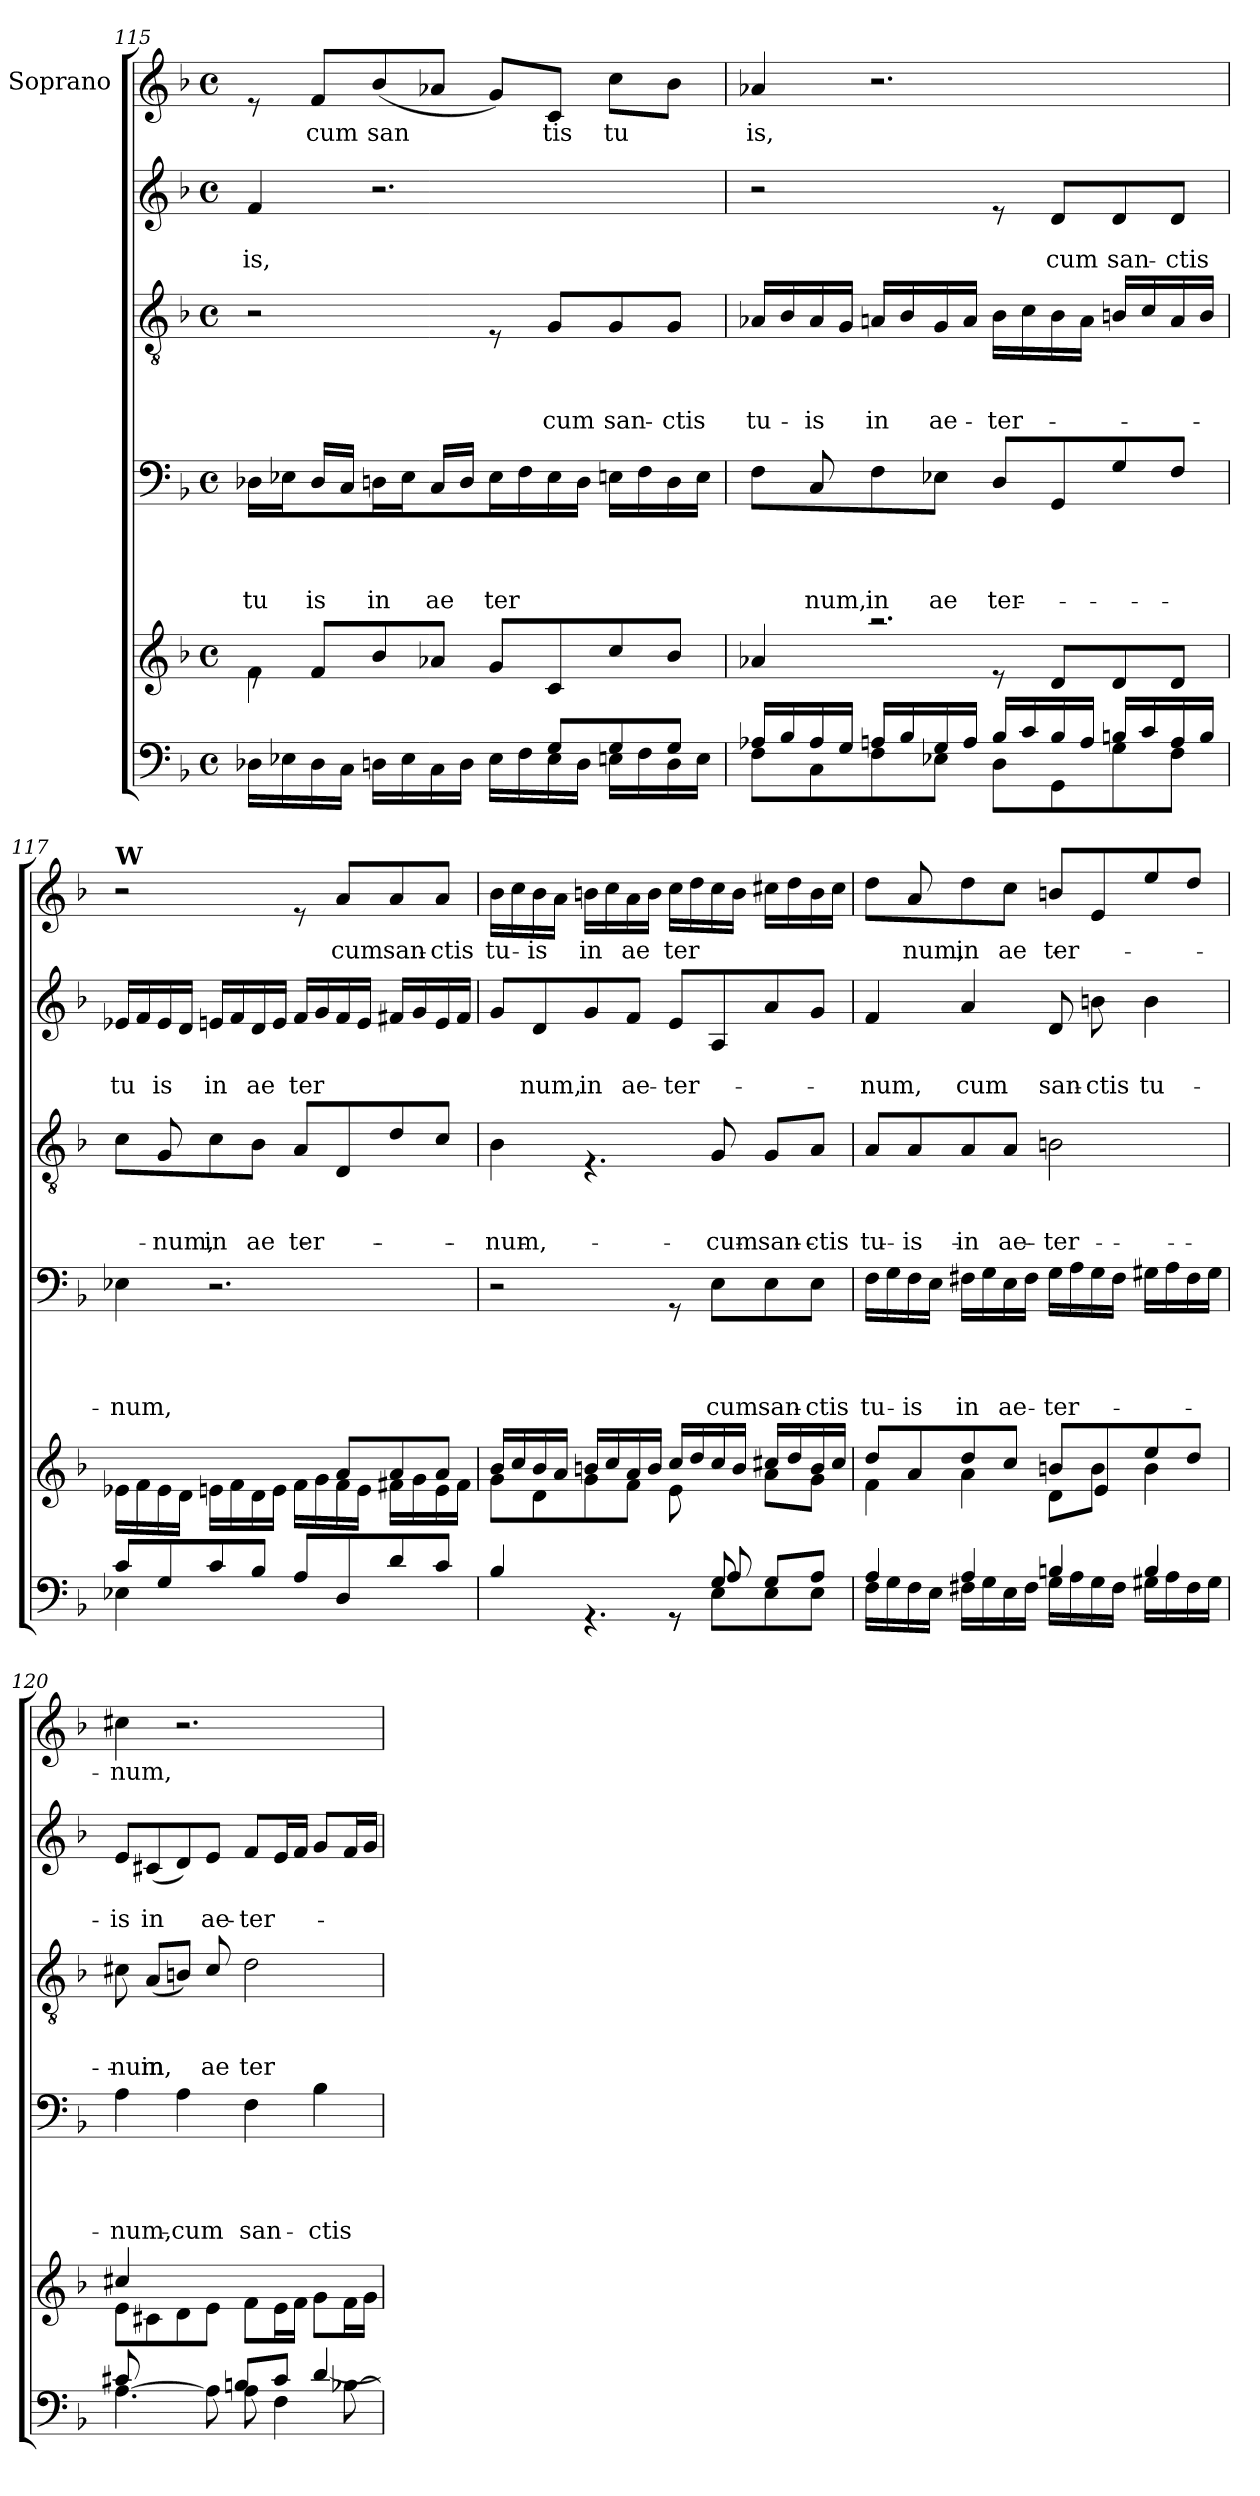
**kern	**kern	**kern	**text	**text	**text	**text	**kern	**text	**text	**text	**kern	**text	**text	**kern	**text
*part6	*part5	*part4	*part4	*part4	*part4	*part4	*part3	*part3	*part3	*part3	*part2	*part2	*part2	*part1	*part1
*staff6	*staff5	*staff4	*staff4	*staff4	*staff4	*staff4	*staff3	*staff3	*staff3	*staff3	*staff2	*staff2	*staff2	*staff1	*staff1
*	*	*	*	*	*	*	*	*	*	*	*	*	*	*I"Soprano	*
*clefF4	*clefG2	*clefF4	*	*	*	*	*clefGv2	*	*	*	*clefG2	*	*	*clefG2	*
*k[b-]	*k[b-]	*k[b-]	*	*	*	*	*k[b-]	*	*	*	*k[b-]	*	*	*k[b-]	*
*F:	*F:	*F:	*	*	*	*	*F:	*	*	*	*F:	*	*	*F:	*
*M4/4	*M4/4	*M4/4	*	*	*	*	*M4/4	*	*	*	*M4/4	*	*	*M4/4	*
*met(c)	*met(c)	*met(c)	*	*	*	*	*met(c)	*	*	*	*met(c)	*	*	*met(c)	*
=115	=115	=115	=115	=115	=115	=115	=115	=115	=115	=115	=115	=115	=115	=115	=115
*^	*^	*	*	*	*	*	*	*	*	*	*	*	*	*	*
!	!	!	!	!	!	!	!	!LO:LY:b	!	!	!	!	!	!	!LO:LY:b	!	!
*	*	*	*	*^	*	*	*	*	*	*	*	*	*	*	*	*	*
16D-X\LL	2ryy	4f\	8re	16D-X\LL	8ryy	.	.	.	tu	2r	.	.	.	4f/	.	-is,	8re	.
16E-X\	.	.	.	16E-X\	.	.	.	.	.	.	.	.	.	.	.	.	.	.
!	!	!	!	!	!	!	!	!	!LO:LY:b	!	!	!	!	!	!	!	!	!LO:LY:b
16D-\	.	.	8f/L	8ryy	16D-/LL	.	.	.	is	.	.	.	.	.	.	.	8f/L	cum
16C\JJ	.	.	.	.	16C/JJ	.	.	.	.	.	.	.	.	.	.	.	.	.
!	!	!	!	!	!	!	!	!	!LO:LY:b	!	!	!	!	!	!	!	!	!LO:LY:b
16Dn\LL	.	2.ryy	8b-/	16Dn\	8ryy	.	.	.	in	.	.	.	.	2.r	.	.	(<8b-/	san
16E-\	.	.	.	16E-\	.	.	.	.	.	.	.	.	.	.	.	.	.	.
!	!	!	!	!	!	!	!	!	!LO:LY:b	!	!	!	!	!	!	!	!	!
16C\	.	.	8a-X/J	8ryy	16C/LL	.	.	.	ae	.	.	.	.	.	.	.	8a-X/J	.
16D\JJ	.	.	.	.	16D/JJ	.	.	.	.	.	.	.	.	.	.	.	.	.
!	!	!	!	!	!	!	!	!	!LO:LY:b	!	!	!	!	!	!	!	!	!
16E-\LL	8ryy	.	8g/L	16E-\	4ryy	.	.	.	ter	8rE	.	.	.	.	.	.	8g/L)	.
16F\	.	.	.	16F\	.	.	.	.	.	.	.	.	.	.	.	.	.	.
!	!	!	!	!	!	!	!	!	!	!	!	!	!LO:LY:b	!	!	!	!	!LO:LY:b
16E-\	8G/L	.	8c/	16E-\	.	.	.	.	.	8G/L	.	.	-cum	.	.	.	8c/J	tis
16D\JJ	.	.	.	16D\JJ	.	.	.	.	.	.	.	.	.	.	.	.	.	.
!	!	!	!	!	!	!	!	!	!	!	!	!	!LO:LY:b	!	!	!	!	!LO:LY:b
16En\LL	8G/	.	8cc/	4ryy	16En\LL	.	.	.	.	8G/	.	.	san-	.	.	.	8cc\L	tu
16F\	.	.	.	.	16F\	.	.	.	.	.	.	.	.	.	.	.	.	.
!	!	!	!	!	!	!	!	!	!	!	!	!	!LO:LY:b	!	!	!	!	!
16D\	8G/J	.	8b-/J	.	16D\	.	.	.	.	8G/J	.	.	-ctis	.	.	.	8b-\J	.
16E\JJ	.	.	.	.	16E\JJ	.	.	.	.	.	.	.	.	.	.	.	.	.
!!LO:PB:g=z
=116	=116	=116	=116	=116	=116	=116	=116	=116	=116	=116	=116	=116	=116	=116	=116	=116	=116	=116
!	!	!	!	!	!	!	!	!	!	!	!	!	!LO:LY:b	!	!	!	!	!LO:LY:b
8F\L	16A-X/LL	4a-X/	2ryy	8F\L	8ryy	.	.	.	.	16A-X/LL	.	.	tu-	2r	.	.	4a-X/	is,
.	16B-/	.	.	.	.	.	.	.	.	16B-/	.	.	.	.	.	.	.	.
!	!	!	!	!	!	!	!	!	!LO:LY:b	!	!	!	!LO:LY:b	!	!	!	!	!
8C\	16A-/	.	.	8ryy	8C/	.	.	.	-num,	16A-/	.	.	-is	.	.	.	.	.
.	16G/JJ	.	.	.	.	.	.	.	.	16G/JJ	.	.	.	.	.	.	.	.
!	!	!	!	!	!	!	!	!	!LO:LY:b	!	!	!	!LO:LY:b	!	!	!	!	!
8F\	16An/LL	2.raa	.	8F\	4ryy	.	.	.	in	16An/LL	.	.	in	.	.	.	2.r	.
.	16B-/	.	.	.	.	.	.	.	.	16B-/	.	.	.	.	.	.	.	.
!	!	!	!	!	!	!	!	!	!LO:LY:b	!	!	!	!LO:LY:b	!	!	!	!	!
8E-X\J	16G/	.	.	8E-X\J	.	.	.	.	ae-	16G/	.	.	ae-	.	.	.	.	.
.	16A/JJ	.	.	.	.	.	.	.	.	16A/JJ	.	.	.	.	.	.	.	.
!	!	!	!	!	!	!	!	!	!LO:LY:b	!	!	!	!LO:LY:b	!	!	!	!	!
8D\L	16B-/LL	.	8re	2ryy	8D/L	.	.	.	ter-	16B-\LL	.	.	-ter-	8re	.	.	.	.
.	16c/	.	.	.	.	.	.	.	.	16c\	.	.	.	.	.	.	.	.
!	!	!	!	!	!	!	!	!	!	!	!	!	!	!	!	!LO:LY:b	!	!
8GG\	16B-/	.	8d/L	.	8GG/	.	.	.	.	16B-\	.	.	.	8d/L	.	cum	.	.
.	16A/JJ	.	.	.	.	.	.	.	.	16A\JJ	.	.	.	.	.	.	.	.
!	!	!	!	!	!	!	!	!	!	!	!	!	!	!	!	!LO:LY:b	!	!
8G\	16Bn/LL	.	8d/	.	8G/	.	.	.	.	16Bn/LL	.	.	.	8d/	.	san-	.	.
.	16c/	.	.	.	.	.	.	.	.	16c/	.	.	.	.	.	.	.	.
!	!	!	!	!	!	!	!	!	!	!	!	!	!	!	!	!LO:LY:b	!	!
8F\J	16A/	.	8d/J	.	8F/J	.	.	.	.	16A/	.	.	.	8d/J	.	-ctis	.	.
.	16B/JJ	.	.	.	.	.	.	.	.	16B/JJ	.	.	.	.	.	.	.	.
*	*	*	*	*v	*v	*	*	*	*	*	*	*	*	*	*	*	*	*
!!LO:LB:g=z
=117	=117	=117	=117	=117	=117	=117	=117	=117	=117	=117	=117	=117	=117	=117	=117	=117	=117
!	!	!	!	!	!	!	!	!	!	!	!	!	!	!	!	!LO:TX:a:B:t=W	!
!	!	!	!	!	!	!	!	!LO:LY:b	!	!	!	!	!	!	!LO:LY:b	!	!
*	*	*	*	*	*	*	*	*	*^	*	*	*	*	*	*	*	*
4E-X\	8c/L	16e-X\LL	2ryy	4E-X\	.	.	.	-num,	8c\L	8ryy	.	.	.	16e-X/LL	.	tu	2r	.
.	.	16f\	.	.	.	.	.	.	.	.	.	.	.	16f/	.	.	.	.
!	!	!	!	!	!	!	!	!	!	!	!	!	!LO:LY:b	!	!	!LO:LY:b	!	!
.	8G/	16e-\	.	.	.	.	.	.	8ryy	8G/	.	.	-num,	16e-/	.	is	.	.
.	.	16d\JJ	.	.	.	.	.	.	.	.	.	.	.	16d/JJ	.	.	.	.
!	!	!	!	!	!	!	!	!	!	!	!	!	!LO:LY:b	!	!	!LO:LY:b	!	!
2.ryy	8c/	16en\LL	.	2.r	.	.	.	.	8c\	4ryy	.	.	-in	16en/LL	.	in	.	.
.	.	16f\	.	.	.	.	.	.	.	.	.	.	.	16f/	.	.	.	.
!	!	!	!	!	!	!	!	!	!	!	!	!	!LO:LY:b	!	!	!LO:LY:b	!	!
.	8B-/J	16d\	.	.	.	.	.	.	8B-\J	.	.	.	ae-	16d/	.	ae	.	.
.	.	16e\JJ	.	.	.	.	.	.	.	.	.	.	.	16e/JJ	.	.	.	.
!	!	!	!	!	!	!	!	!	!	!	!	!	!LO:LY:b	!	!	!LO:LY:b	!	!
.	8A/L	16f\LL	8ryy	.	.	.	.	.	2ryy	8A/L	.	.	ter-	16f/LL	.	ter	8re	.
.	.	16g\	.	.	.	.	.	.	.	.	.	.	.	16g/	.	.	.	.
!	!	!	!	!	!	!	!	!	!	!	!	!	!	!	!	!	!	!LO:LY:b
.	8D/	16f\	8a/L	.	.	.	.	.	.	8D/	.	.	.	16f/	.	.	8a/L	cum
.	.	16e\JJ	.	.	.	.	.	.	.	.	.	.	.	16e/JJ	.	.	.	.
!	!	!	!	!	!	!	!	!	!	!	!	!	!	!	!	!	!	!LO:LY:b
.	8d/	16f#X\LL	8a/	.	.	.	.	.	.	8d/	.	.	.	16f#X/LL	.	.	8a/	san-
.	.	16g\	.	.	.	.	.	.	.	.	.	.	.	16g/	.	.	.	.
!	!	!	!	!	!	!	!	!	!	!	!	!	!	!	!	!	!	!LO:LY:b
.	8c/J	16e\	8a/J	.	.	.	.	.	.	8c/J	.	.	.	16e/	.	.	8a/J	-ctis
.	.	16f#\JJ	.	.	.	.	.	.	.	.	.	.	.	16f#/JJ	.	.	.	.
*	*	*	*	*	*	*	*	*	*v	*v	*	*	*	*	*	*	*	*
=118	=118	=118	=118	=118	=118	=118	=118	=118	=118	=118	=118	=118	=118	=118	=118	=118	=118
*	*^	*	*	*	*	*	*	*	*	*	*	*	*	*	*	*	*
!	!	!	!	!	!	!	!	!	!	!	!	!	!LO:LY:b	!	!	!	!	!LO:LY:b
4B-/	2ryy	2ryy	8g\L	16b-/LL	2r	.	.	.	.	4B-\	.	.	-num,	8g/L	.	.	16b-\LL	tu-
.	.	.	.	16cc/	.	.	.	.	.	.	.	.	.	.	.	.	16cc\	.
!	!	!	!	!	!	!	!	!	!	!	!	!	!	!	!	!LO:LY:b	!	!LO:LY:b
.	.	.	8d\	16b-/	.	.	.	.	.	.	.	.	.	8d/	.	num,	16b-\	-is
.	.	.	.	16a/JJ	.	.	.	.	.	.	.	.	.	.	.	.	16a\JJ	.
!	!	!	!	!	!	!	!	!	!	!	!	!	!	!	!	!LO:LY:b	!	!LO:LY:b
4.rGG	.	.	8g\	16bn/LL	.	.	.	.	.	4.rE	.	.	.	8g/	.	in	16bn\LL	in
.	.	.	.	16cc/	.	.	.	.	.	.	.	.	.	.	.	.	16cc\	.
!	!	!	!	!	!	!	!	!	!	!	!	!	!	!	!	!LO:LY:b	!	!LO:LY:b
.	.	.	8f\J	16a/	.	.	.	.	.	.	.	.	.	8f/J	.	ae-	16a\	ae
.	.	.	.	16b/JJ	.	.	.	.	.	.	.	.	.	.	.	.	16b\JJ	.
!	!	!	!	!	!	!	!	!	!	!	!	!	!	!	!	!LO:LY:b	!	!LO:LY:b
.	8rGG	8rGG	8e\	16cc/LL	8rGG	.	.	.	.	.	.	.	.	8e/L	.	-ter-	16cc\LL	ter
.	.	.	.	16dd/	.	.	.	.	.	.	.	.	.	.	.	.	16dd\	.
!	!	!	!	!	!	!	!	!	!LO:LY:b	!	!	!	!LO:LY:b	!	!	!	!	!
8G/	8E\L	8A/	8ryy	16cc/	8E\L	.	.	.	cum	8G/	.	.	cum	8A/	.	.	16cc\	.
.	.	.	.	16b/JJ	.	.	.	.	.	.	.	.	.	.	.	.	16b\JJ	.
!	!	!	!	!	!	!	!	!	!LO:LY:b	!	!	!	!LO:LY:b	!	!	!	!	!
8G/L	8E\	4ryy	8a\L	16cc#X/LL	8E\	.	.	.	san-	8G/L	.	.	san-	8a/	.	.	16cc#X\LL	.
.	.	.	.	16dd/	.	.	.	.	.	.	.	.	.	.	.	.	16dd\	.
!	!	!	!	!	!	!	!	!	!LO:LY:b	!	!	!	!LO:LY:b	!	!	!	!	!
8A/J	8E\J	.	8g\J	16b/	8E\J	.	.	.	-ctis	8A/J	.	.	-ctis	8g/J	.	.	16b\	.
.	.	.	.	16cc#/JJ	.	.	.	.	.	.	.	.	.	.	.	.	16cc#\JJ	.
*	*v	*v	*	*	*	*	*	*	*	*	*	*	*	*	*	*	*	*
=119	=119	=119	=119	=119	=119	=119	=119	=119	=119	=119	=119	=119	=119	=119	=119	=119	=119
!	!	!	!	!	!	!	!	!LO:LY:b	!	!	!	!LO:LY:b	!	!	!LO:LY:b	!	!
*	*	*	*	*	*	*	*	*	*	*	*	*	*	*	*	*^	*
16F\LL	4A/	4f\	8dd/L	16F\LL	.	.	.	tu-	8A/L	.	.	tu-	4f/	.	-num,	8dd\L	8ryy	.
16G\	.	.	.	16G\	.	.	.	.	.	.	.	.	.	.	.	.	.	.
!	!	!	!	!	!	!	!	!LO:LY:b	!	!	!	!LO:LY:b	!	!	!	!	!	!LO:LY:b
16F\	.	.	8a/	16F\	.	.	.	-is	8A/	.	.	-is	.	.	.	8ryy	8a/	-num,
16E\JJ	.	.	.	16E\JJ	.	.	.	.	.	.	.	.	.	.	.	.	.	.
!	!	!	!	!	!	!	!	!LO:LY:b	!	!	!	!LO:LY:b	!	!	!LO:LY:b	!	!	!LO:LY:b
16F#X\LL	4A/	4a\	8dd/	16F#X\LL	.	.	.	in	8A/	.	.	in	4a/	.	cum	8dd\	4ryy	in
16G\	.	.	.	16G\	.	.	.	.	.	.	.	.	.	.	.	.	.	.
!	!	!	!	!	!	!	!	!LO:LY:b	!	!	!	!LO:LY:b	!	!	!	!	!	!LO:LY:b
16E\	.	.	8cc/J	16E\	.	.	.	ae-	8A/J	.	.	ae-	.	.	.	8cc\J	.	ae-
16F#\JJ	.	.	.	16F#\JJ	.	.	.	.	.	.	.	.	.	.	.	.	.	.
!	!	!	!	!	!	!	!	!LO:LY:b	!	!	!	!LO:LY:b	!	!	!LO:LY:b	!	!	!LO:LY:b
16G\LL	4Bn/	8d\L	8bn/L	16G\LL	.	.	.	-ter-	2Bn\	.	.	-ter-	8d/	.	san-	2ryy	8bn/L	ter
16A\	.	.	.	16A\	.	.	.	.	.	.	.	.	.	.	.	.	.	.
!	!	!	!	!	!	!	!	!	!	!	!	!	!	!	!LO:LY:b	!	!	!
16G\	.	8b\J	8e/	16G\	.	.	.	.	.	.	.	.	8bn\	.	-ctis	.	8e/	.
16F#\JJ	.	.	.	16F#\JJ	.	.	.	.	.	.	.	.	.	.	.	.	.	.
!	!	!	!	!	!	!	!	!	!	!	!	!	!	!	!LO:LY:b	!	!	!
16G#X\LL	4B/	4b\	8ee/	16G#X\LL	.	.	.	.	.	.	.	.	4b\	.	tu-	.	8ee/	.
16A\	.	.	.	16A\	.	.	.	.	.	.	.	.	.	.	.	.	.	.
16F#\	.	.	8dd/J	16F#\	.	.	.	.	.	.	.	.	.	.	.	.	8dd/J	.
16G#\JJ	.	.	.	16G#\JJ	.	.	.	.	.	.	.	.	.	.	.	.	.	.
*	*	*	*	*	*	*	*	*	*	*	*	*	*	*	*	*v	*v	*
!!LO:LB:g=z
=120	=120	=120	=120	=120	=120	=120	=120	=120	=120	=120	=120	=120	=120	=120	=120	=120	=120
!	!	!	!	!	!	!	!	!LO:LY:b	!	!	!	!LO:LY:b	!	!	!LO:LY:b	!	!LO:LY:b
*	*	*	*	*	*	*	*	*	*^	*	*	*	*	*	*	*	*
[>4.A\	8c#X/	8e\L	4cc#X/	4A\	.	.	.	-num,-	8c#X\	8ryy	.	.	-num,	8e/L	.	-is	4cc#X\	num,
!	!	!	!	!	!	!	!	!	!	!	!	!	!LO:LY:b	!	!	!LO:LY:b	!	!
.	4.ryy	8c#X\	.	.	.	.	.	.	4ryy	(<8A/L	.	.	-in	(<8c#X/	.	in	.	.
!	!	!	!	!	!	!	!	!LO:LY:b	!	!	!	!	!	!	!	!	!	!
.	.	8d\	2.ryy	4A\	.	.	.	-cum	.	8Bn/J)	.	.	.	8d/)	.	.	2.r	.
!	!	!	!	!	!	!	!	!	!	!	!	!	!LO:LY:b	!	!	!LO:LY:b	!	!
8A\]	.	8e\J	.	.	.	.	.	.	8c#/	8ryy	.	.	ae-	8e/J	.	ae-	.	.
!	!	!	!	!	!	!	!	!LO:LY:b	!	!	!	!	!LO:LY:b	!	!	!LO:LY:b	!	!
8A\	8Bn/L	8f\L	.	4F\	.	.	.	san-	2ryy	2d\	.	.	ter-	8f/L	.	-ter-	.	.
4F\	8c#/J	16e\L	.	.	.	.	.	.	.	.	.	.	.	16e/L	.	.	.	.
.	.	16f\JJ	.	.	.	.	.	.	.	.	.	.	.	16f/JJ	.	.	.	.
!	!	!	!	!	!	!	!	!LO:LY:b	!	!	!	!	!	!	!	!	!	!
.	[<4d/	8g\L	.	4B-\	.	.	.	-ctis	.	.	.	.	.	8g/L	.	.	.	.
[>8B-X\	.	16f\L	.	.	.	.	.	.	.	.	.	.	.	16f/L	.	.	.	.
.	.	16g\JJ	.	.	.	.	.	.	.	.	.	.	.	16g/JJ	.	.	.	.
*v	*v	*	*	*	*	*	*	*	*v	*v	*	*	*	*	*	*	*	*
*	*v	*v	*	*	*	*	*	*	*	*	*	*	*	*	*	*
=	=	=	=	=	=	=	=	=	=	=	=	=	=	=	=
*-	*-	*-	*-	*-	*-	*-	*-	*-	*-	*-	*-	*-	*-	*-	*-
